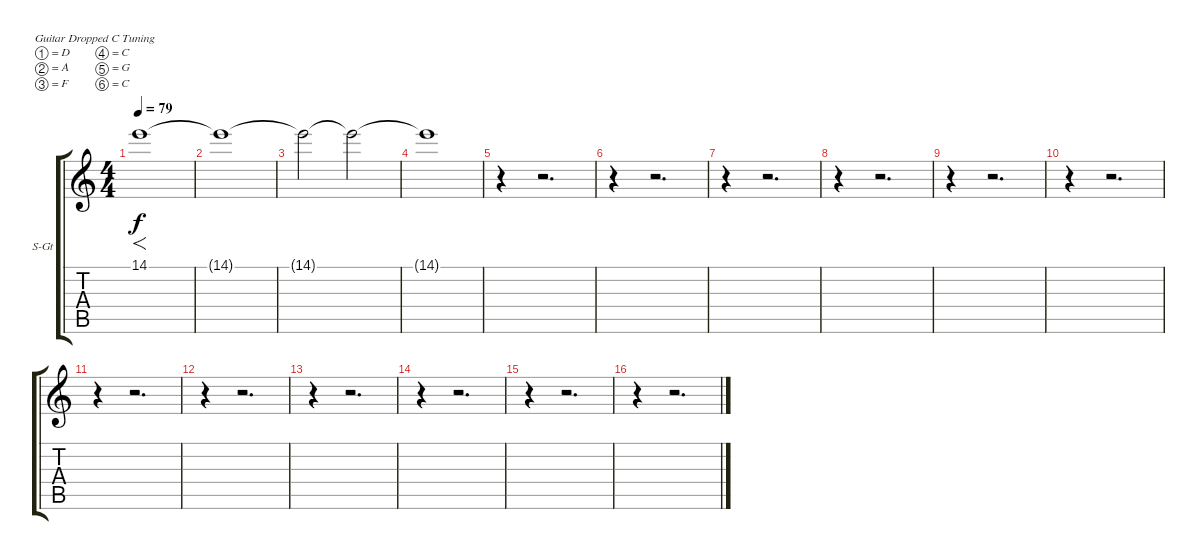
\bracketExtendMode groupsimilarinstruments
\firstSystemTrackNameOrientation horizontal
\otherSystemsTrackNameOrientation horizontal
\track ("E Guitar" "S-Gt") {instrument stringensemble1}
\staff {score tabs}
\tuning (D4 A3 F3 C3 G2 C2)
\displaytranspose 12
\ts (4 4)
\tempo 79
\clef g2
\ks c
14.1.1{f dy f} |
14.1{t}.1 |
14.1{t}.2 14.1{t}.2 |
14.1{t}.1 |
r.4 r.2{d} |
r.4 r.2{d} |
r.4 r.2{d} |
r.4 r.2{d} |
r.4 r.2{d} |
r.4 r.2{d} |
r.4 r.2{d} |
r.4 r.2{d} |
r.4 r.2{d} |
r.4 r.2{d} |
r.4 r.2{d} |
r.4 r.2{d}
